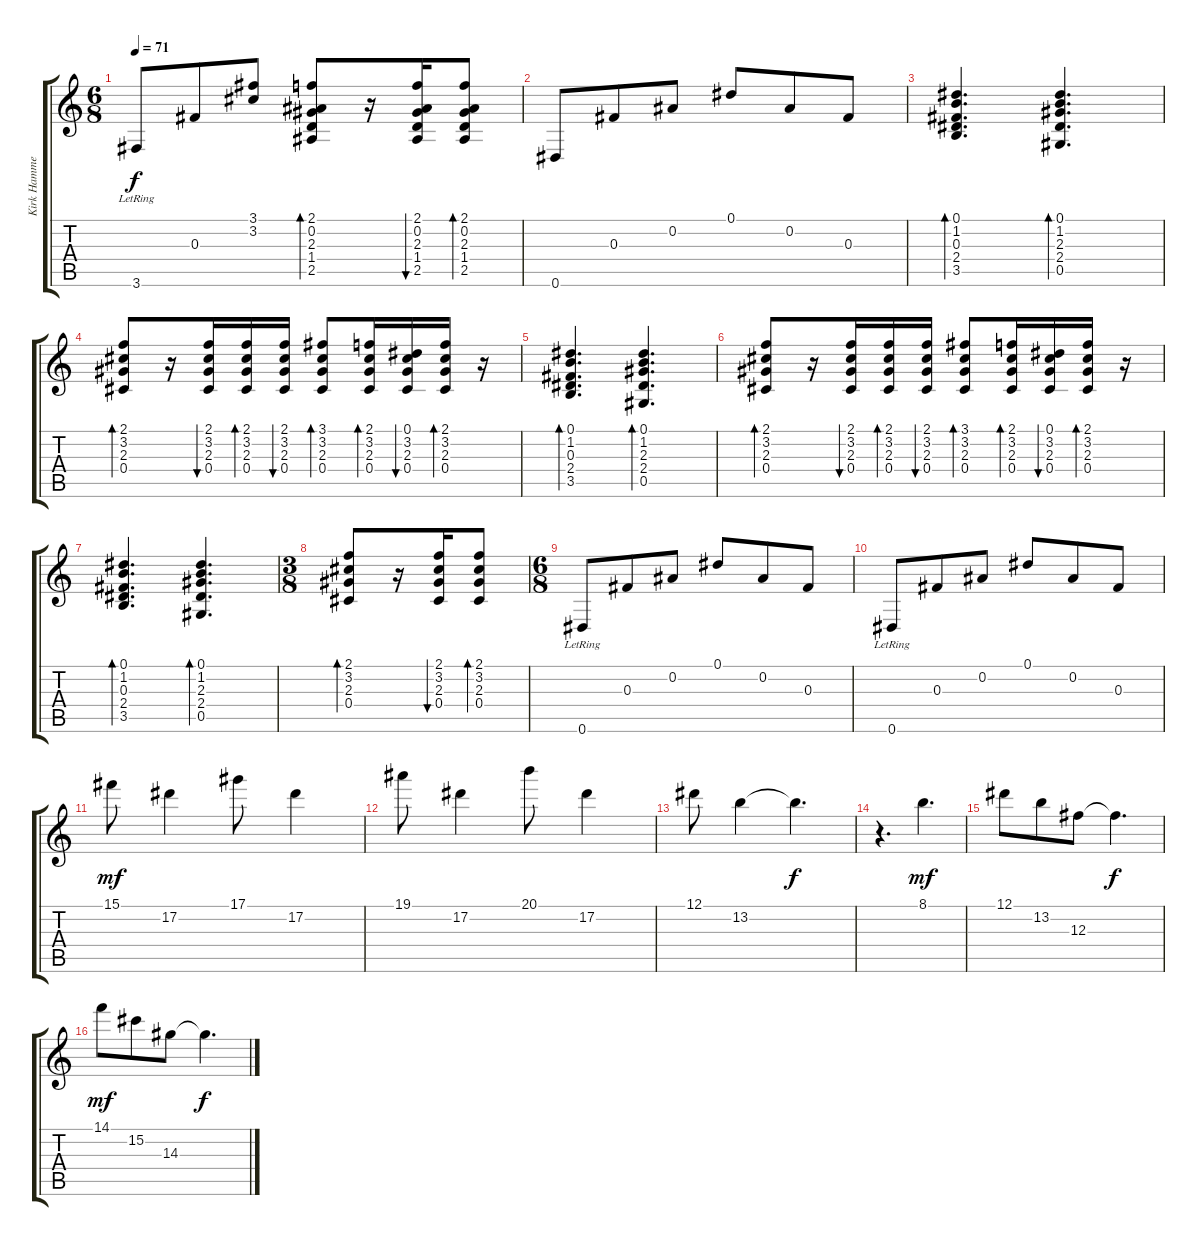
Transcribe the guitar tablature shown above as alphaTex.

\track ("Kirk Hammett" "Kirk Hamme") {instrument electricguitarclean}
\staff {score tabs}
\tuning (Eb4 Bb3 Gb3 Db3 Ab2 Eb2) {hide}
\ts (6 8)
\tempo 71
\clef g2
\ks c
3.6{lr}.8{dy f} 0.3.8 (3.1 3.2).8 (2.1 0.2 2.3 1.4 2.5).8{bd 30} r.16 (2.1 0.2 2.3 1.4 2.5).16{bu 30} (2.1 0.2 2.3 1.4 2.5).8{bd 30} |
0.6.8 0.3.8 0.2.8 0.1.8 0.2.8 0.3.8 |
(0.1 1.2 0.3 2.4 3.5).4{d bd 30} (0.1 1.2 2.3 2.4 0.5).4{d bd 30} |
(2.1 3.2 2.3 0.4).8{bd 30} r.16 (2.1 3.2 2.3 0.4).16{bu 30} (2.1 3.2 2.3 0.4).16{bd 60} (2.1 3.2 2.3 0.4).16{bu 60} (3.1 3.2 2.3 0.4).8{bd 60} (2.1 3.2 2.3 0.4).16{bd 60} (0.1 3.2 2.3 0.4).16{bu 60} (2.1 3.2 2.3 0.4).16{bd 60} r.16 |
(0.1 1.2 0.3 2.4 3.5).4{d bd 30} (0.1 1.2 2.3 2.4 0.5).4{d bd 30} |
(2.1 3.2 2.3 0.4).8{bd 30} r.16 (2.1 3.2 2.3 0.4).16{bu 30} (2.1 3.2 2.3 0.4).16{bd 60} (2.1 3.2 2.3 0.4).16{bu 60} (3.1 3.2 2.3 0.4).8{bd 60} (2.1 3.2 2.3 0.4).16{bd 60} (0.1 3.2 2.3 0.4).16{bu 60} (2.1 3.2 2.3 0.4).16{bd 60} r.16 |
(0.1 1.2 0.3 2.4 3.5).4{d bd 30} (0.1 1.2 2.3 2.4 0.5).4{d bd 30} |
\ts (3 8)
(2.1 3.2 2.3 0.4).8{bd 30} r.16 (2.1 3.2 2.3 0.4).16{bu 30} (2.1 3.2 2.3 0.4).8{bd 30} |
\ts (6 8)
0.6{lr}.8 0.3.8 0.2.8 0.1.8 0.2.8 0.3.8 |
0.6{lr}.8 0.3.8 0.2.8 0.1.8 0.2.8 0.3.8 |
15.1.8{dy mf} 17.2.4 17.1.8 17.2.4 |
19.1.8 17.2.4 20.1.8 17.2.4 |
12.1.8 13.2.4 13.2{t}.4{d dy f} |
r.4{d} 8.1.4{d dy mf} |
12.1.8 13.2.8 12.3.8 12.3{t}.4{d dy f} |
14.1.8{dy mf} 15.2.8 14.3.8 14.3{t}.4{d dy f}
